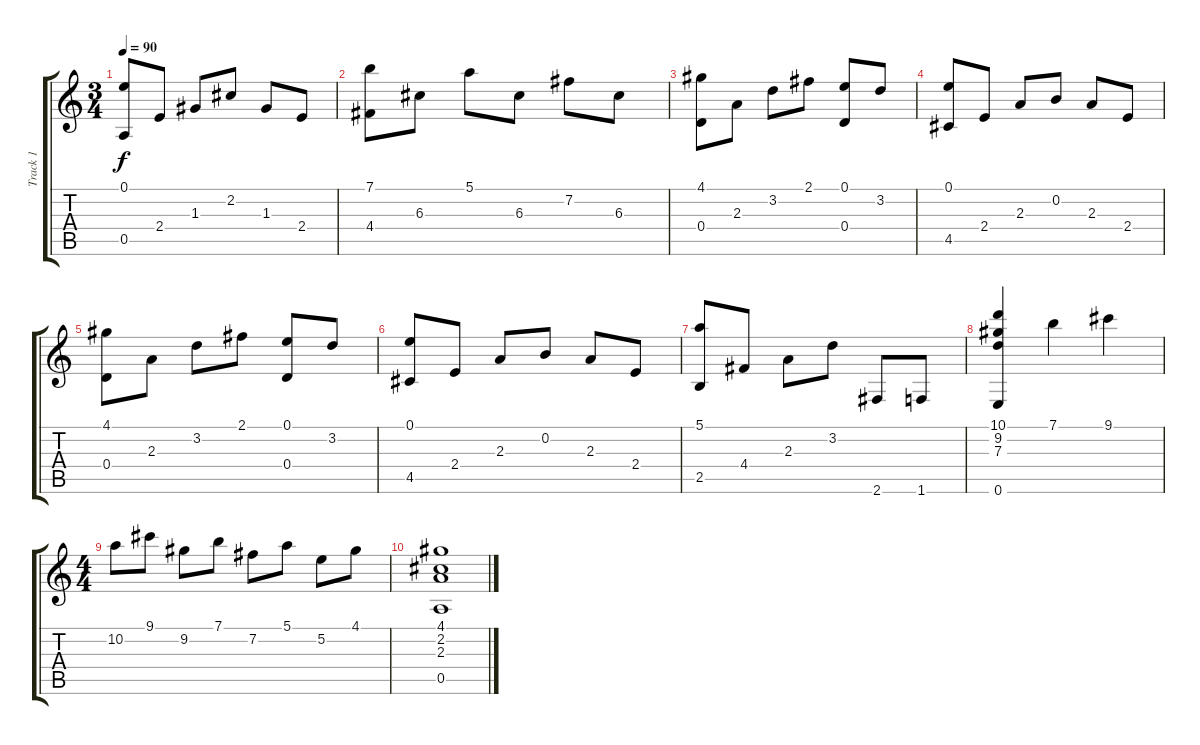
\track ("Track 1" "Track 1") {instrument acousticguitarsteel}
\staff {score tabs}
\tuning (E4 B3 G3 D3 A2 E2) {hide}
\ts (3 4)
\tempo 90
\clef g2
\ks c
(0.1 0.5).8{dy f} 2.4.8 1.3.8 2.2.8 1.3.8 2.4.8 |
(7.1 4.4).8 6.3.8 5.1.8 6.3.8 7.2.8 6.3.8 |
(4.1 0.4).8 2.3.8 3.2.8 2.1.8 (0.1 0.4).8 3.2.8 |
(0.1 4.5).8 2.4.8 2.3.8 0.2.8 2.3.8 2.4.8 |
(4.1 0.4).8 2.3.8 3.2.8 2.1.8 (0.1 0.4).8 3.2.8 |
(0.1 4.5).8 2.4.8 2.3.8 0.2.8 2.3.8 2.4.8 |
(5.1 2.5).8 4.4.8 2.3.8 3.2.8 2.6.8 1.6.8 |
(10.1 9.2 7.3 0.6).4 7.1.4 9.1.4 |
\ts (4 4)
10.2.8 9.1.8 9.2.8 7.1.8 7.2.8 5.1.8 5.2.8 4.1.8 |
(4.1 2.2 2.3 0.5).1
